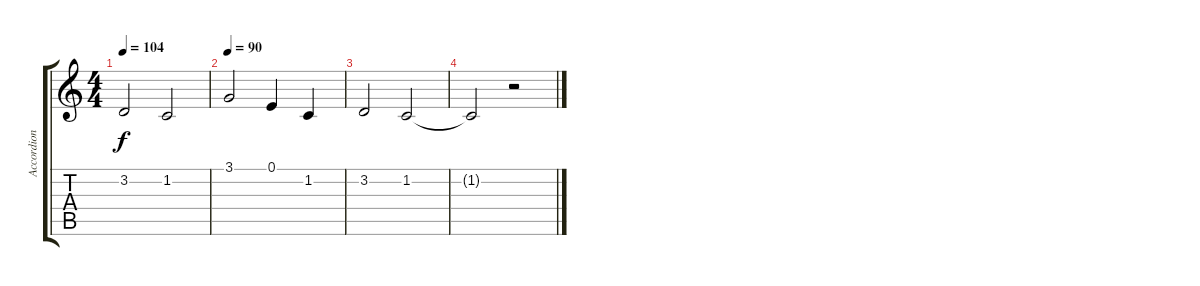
\track ("Accordion" "Accordion") {instrument tangoaccordion}
\staff {score tabs}
\tuning (E4 B3 G3 D3 A2 E2) {hide}
\ts (4 4)
\tempo 104
\clef g2
\ks c
3.2.2{dy f} 1.2.2 |
\tempo 90
3.1.2 0.1.4 1.2.4 |
3.2.2 1.2.2 |
1.2{t}.2 r.2
